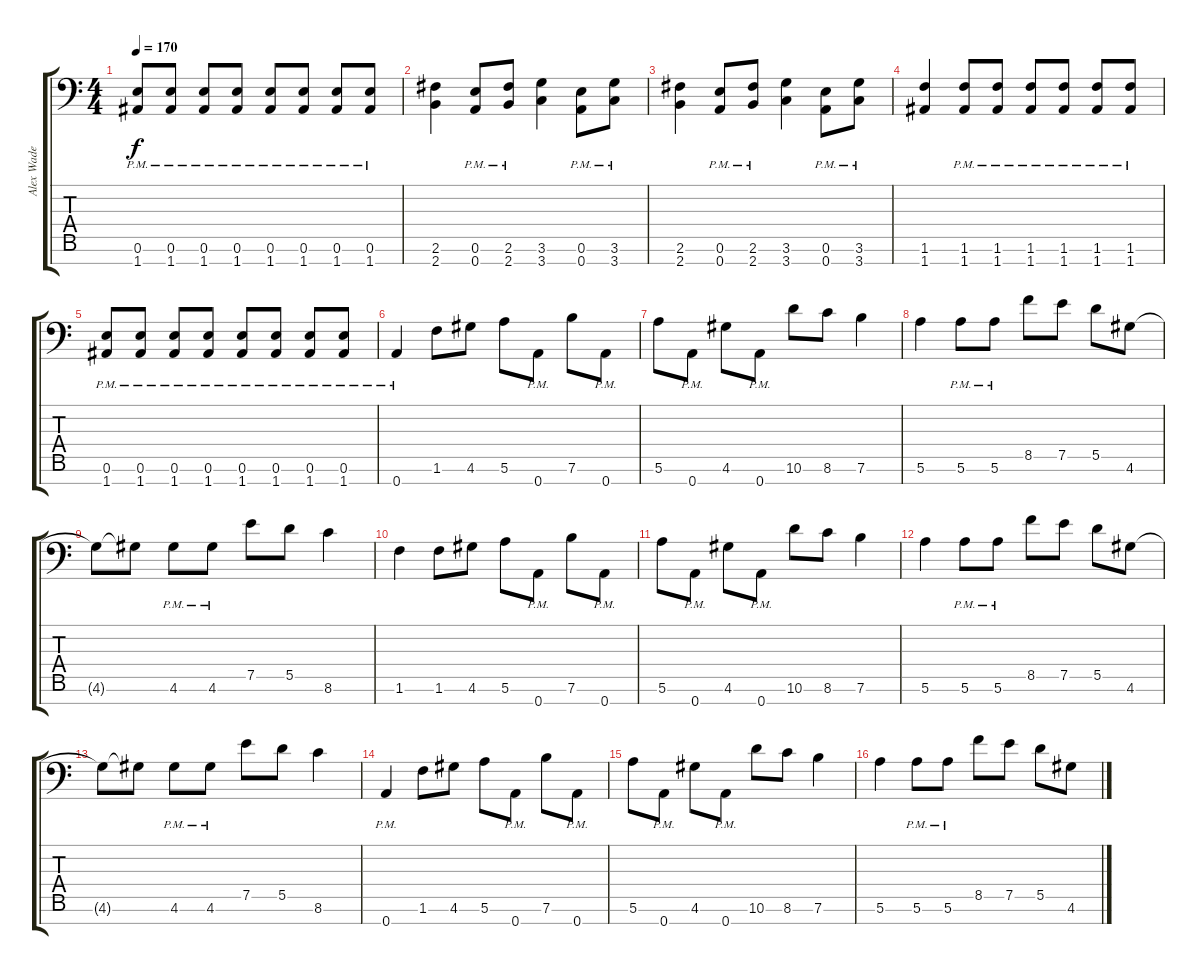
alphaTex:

\track ("Alex Wade" "Alex Wade") {instrument distortionguitar}
\staff {score tabs}
\tuning (E4 B3 G3 D3 A2 E2 A1) {hide}
\ts (4 4)
\tempo 170
\clef f4
\ks c
(0.6{pm} 1.7{pm}).8{dy f} (0.6{pm} 1.7{pm}).8 (0.6{pm} 1.7{pm}).8 (0.6{pm} 1.7{pm}).8 (0.6{pm} 1.7{pm}).8 (0.6{pm} 1.7{pm}).8 (0.6{pm} 1.7{pm}).8 (0.6{pm} 1.7{pm}).8 |
(2.6 2.7).4 (0.6{pm} 0.7{pm}).8 (2.6{pm} 2.7{pm}).8 (3.6 3.7).4 (0.6{pm} 0.7{pm}).8 (3.6{pm} 3.7{pm}).8 |
(2.6 2.7).4 (0.6{pm} 0.7{pm}).8 (2.6{pm} 2.7{pm}).8 (3.6 3.7).4 (0.6{pm} 0.7{pm}).8 (3.6{pm} 3.7{pm}).8 |
(1.6 1.7).4 (1.6{pm} 1.7{pm}).8 (1.6{pm} 1.7{pm}).8 (1.6{pm} 1.7{pm}).8 (1.6{pm} 1.7{pm}).8 (1.6{pm} 1.7{pm}).8 (1.6{pm} 1.7{pm}).8 |
(0.6{pm} 1.7{pm}).8 (0.6{pm} 1.7{pm}).8 (0.6{pm} 1.7{pm}).8 (0.6{pm} 1.7{pm}).8 (0.6{pm} 1.7{pm}).8 (0.6{pm} 1.7{pm}).8 (0.6{pm} 1.7{pm}).8 (0.6{pm} 1.7{pm}).8 |
0.7{pm}.4 1.6.8 4.6.8 5.6.8 0.7{pm}.8 7.6.8 0.7{pm}.8 |
5.6.8 0.7{pm}.8 4.6.8 0.7{pm}.8 10.6.8 8.6.8 7.6.4 |
5.6.4 5.6{pm}.8 5.6{pm}.8 8.5.8 7.5.8 5.5.8 4.6.8 |
4.6{t}.8 4.6{t}.8 4.6{pm}.8 4.6{pm}.8 7.5.8 5.5.8 8.6.4 |
1.6.4 1.6.8 4.6.8 5.6.8 0.7{pm}.8 7.6.8 0.7{pm}.8 |
5.6.8 0.7{pm}.8 4.6.8 0.7{pm}.8 10.6.8 8.6.8 7.6.4 |
5.6.4 5.6{pm}.8 5.6{pm}.8 8.5.8 7.5.8 5.5.8 4.6.8 |
4.6{t}.8 4.6{t}.8 4.6{pm}.8 4.6{pm}.8 7.5.8 5.5.8 8.6.4 |
0.7{pm}.4 1.6.8 4.6.8 5.6.8 0.7{pm}.8 7.6.8 0.7{pm}.8 |
5.6.8 0.7{pm}.8 4.6.8 0.7{pm}.8 10.6.8 8.6.8 7.6.4 |
5.6.4 5.6{pm}.8 5.6{pm}.8 8.5.8 7.5.8 5.5.8 4.6.8
